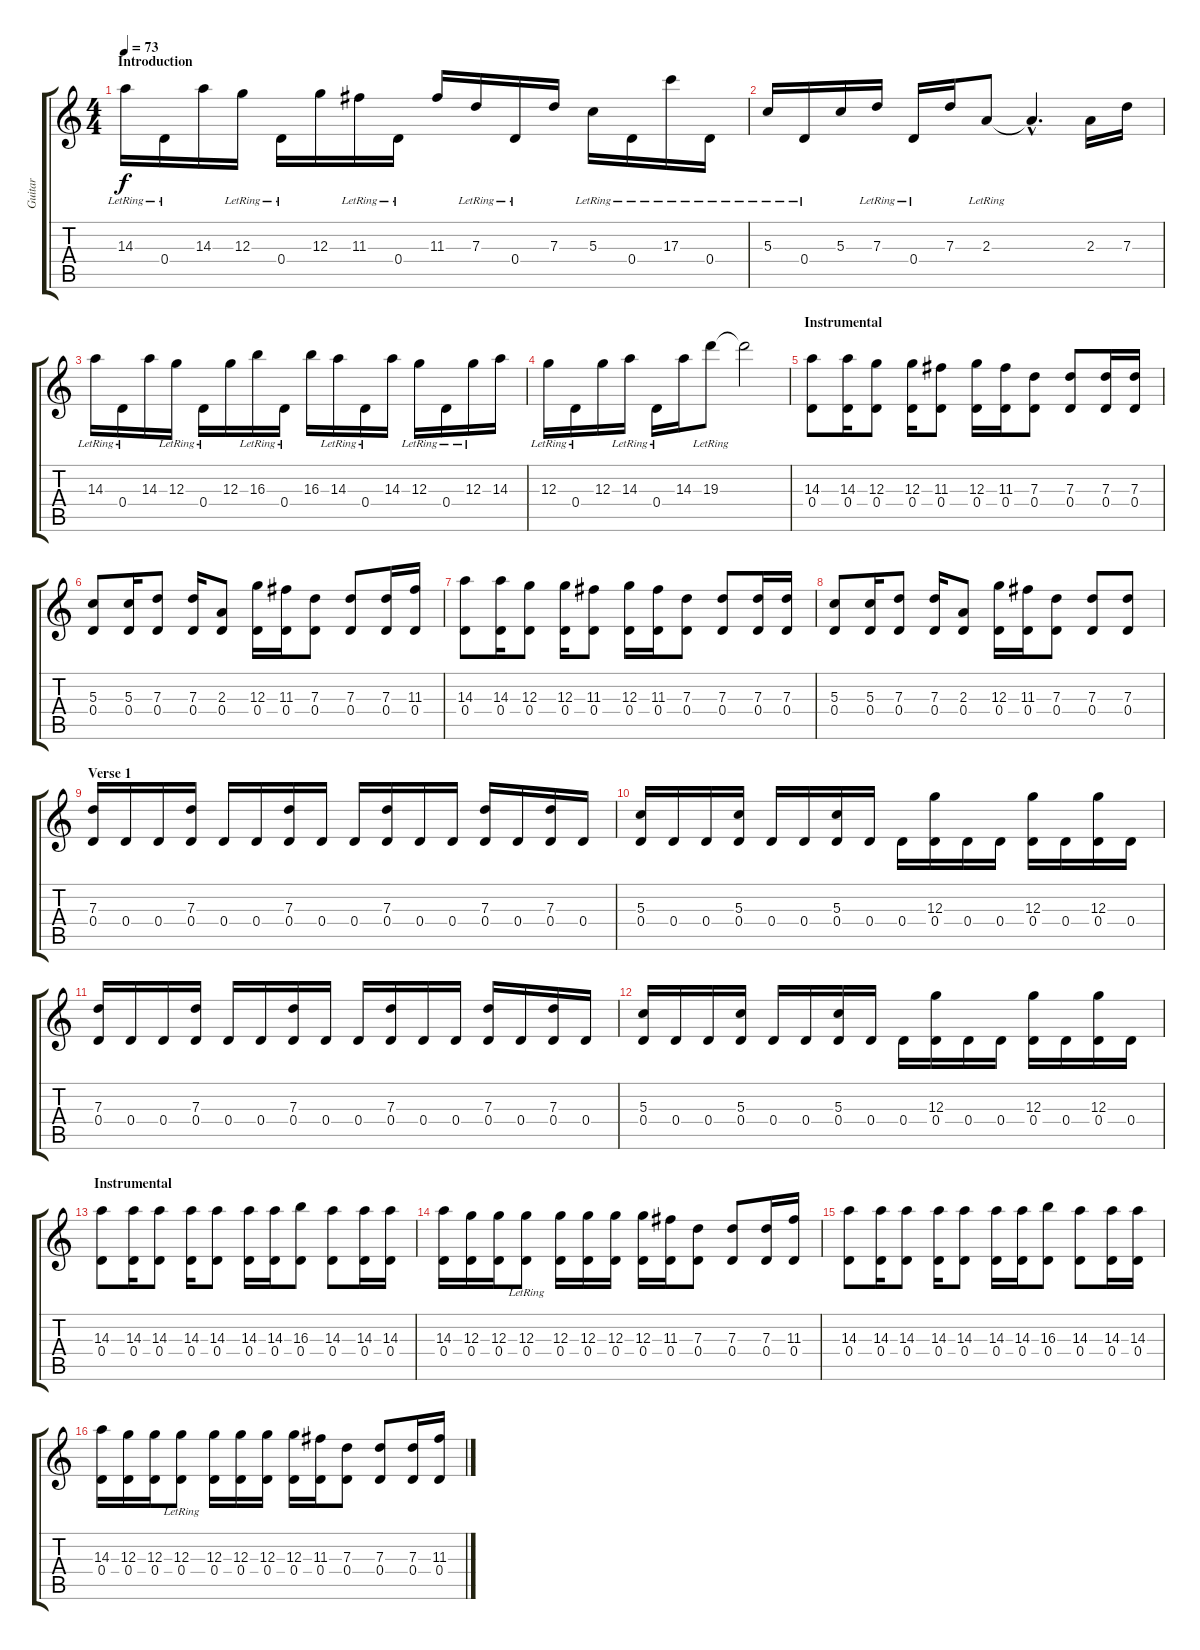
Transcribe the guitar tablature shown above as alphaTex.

\track ("Guitar" "Guitar") {instrument distortionguitar}
\staff {score tabs}
\tuning (E4 B3 G3 D3 A2 E2) {hide}
\ts (4 4)
\section ("" "Introduction")
\tempo 73
\clef g2
\ks c
14.3{lr}.16{dy f instrument distortionguitar} 0.4{lr}.16 14.3.16 12.3{lr}.16 0.4{lr}.16 12.3.16 11.3{lr}.16 0.4{lr}.16 11.3.16 7.3{lr}.16 0.4{lr}.16 7.3.16 5.3{lr}.16 0.4{lr}.16 17.3{lr}.16 0.4{lr}.16 |
5.3{lr}.16 0.4{lr}.16 5.3.16 7.3{lr}.16 0.4{lr}.16 7.3.16 2.3{lr}.8 2.3{hac t}.4{d} 2.3.16 7.3.16 |
14.3{lr}.16 0.4{lr}.16 14.3.16 12.3{lr}.16 0.4{lr}.16 12.3.16 16.3{lr}.16 0.4{lr}.16 16.3.16 14.3{lr}.16 0.4{lr}.16 14.3.16 12.3{lr}.16 0.4{lr}.16 12.3{lr}.16 14.3.16 |
12.3{lr}.16 0.4{lr}.16 12.3.16 14.3{lr}.16 0.4{lr}.16 14.3.16 19.3{lr}.8 19.3{t}.2 |
\section ("" "Instrumental")
(14.3 0.4).8 (14.3 0.4).16 (12.3 0.4).8 (12.3 0.4).16 (11.3 0.4).8 (12.3 0.4).16 (11.3 0.4).16 (7.3 0.4).8 (7.3 0.4).8 (7.3 0.4).16 (7.3 0.4).16 |
(5.3 0.4).8 (5.3 0.4).16 (7.3 0.4).8 (7.3 0.4).16 (2.3 0.4).8 (12.3 0.4).16 (11.3 0.4).16 (7.3 0.4).8 (7.3 0.4).8 (7.3 0.4).16 (11.3 0.4).16 |
(14.3 0.4).8 (14.3 0.4).16 (12.3 0.4).8 (12.3 0.4).16 (11.3 0.4).8 (12.3 0.4).16 (11.3 0.4).16 (7.3 0.4).8 (7.3 0.4).8 (7.3 0.4).16 (7.3 0.4).16 |
(5.3 0.4).8 (5.3 0.4).16 (7.3 0.4).8 (7.3 0.4).16 (2.3 0.4).8 (12.3 0.4).16 (11.3 0.4).16 (7.3 0.4).8 (7.3 0.4).8 (7.3 0.4).8 |
\section ("" "Verse 1")
(7.3 0.4).16 0.4.16 0.4.16 (7.3 0.4).16 0.4.16 0.4.16 (7.3 0.4).16 0.4.16 0.4.16 (7.3 0.4).16 0.4.16 0.4.16 (7.3 0.4).16 0.4.16 (7.3 0.4).16 0.4.16 |
(5.3 0.4).16 0.4.16 0.4.16 (5.3 0.4).16 0.4.16 0.4.16 (5.3 0.4).16 0.4.16 0.4.16 (12.3 0.4).16 0.4.16 0.4.16 (12.3 0.4).16 0.4.16 (12.3 0.4).16 0.4.16 |
(7.3 0.4).16 0.4.16 0.4.16 (7.3 0.4).16 0.4.16 0.4.16 (7.3 0.4).16 0.4.16 0.4.16 (7.3 0.4).16 0.4.16 0.4.16 (7.3 0.4).16 0.4.16 (7.3 0.4).16 0.4.16 |
(5.3 0.4).16 0.4.16 0.4.16 (5.3 0.4).16 0.4.16 0.4.16 (5.3 0.4).16 0.4.16 0.4.16 (12.3 0.4).16 0.4.16 0.4.16 (12.3 0.4).16 0.4.16 (12.3 0.4).16 0.4.16 |
\section ("" "Instrumental")
(14.3 0.4).8 (14.3 0.4).16 (14.3 0.4).8 (14.3 0.4).16 (14.3 0.4).8 (14.3 0.4).16 (14.3 0.4).16 (16.3 0.4).8 (14.3 0.4).8 (14.3 0.4).16 (14.3 0.4).16 |
(14.3 0.4).16 (12.3 0.4).16 (12.3 0.4).16 (12.3{lr} 0.4).8 (12.3 0.4).16 (12.3 0.4).16 (12.3 0.4).16 (12.3 0.4).16 (11.3 0.4).16 (7.3 0.4).8 (7.3 0.4).8 (7.3 0.4).16 (11.3 0.4).16 |
(14.3 0.4).8 (14.3 0.4).16 (14.3 0.4).8 (14.3 0.4).16 (14.3 0.4).8 (14.3 0.4).16 (14.3 0.4).16 (16.3 0.4).8 (14.3 0.4).8 (14.3 0.4).16 (14.3 0.4).16 |
(14.3 0.4).16 (12.3 0.4).16 (12.3 0.4).16 (12.3{lr} 0.4).8 (12.3 0.4).16 (12.3 0.4).16 (12.3 0.4).16 (12.3 0.4).16 (11.3 0.4).16 (7.3 0.4).8 (7.3 0.4).8 (7.3 0.4).16 (11.3 0.4).16
